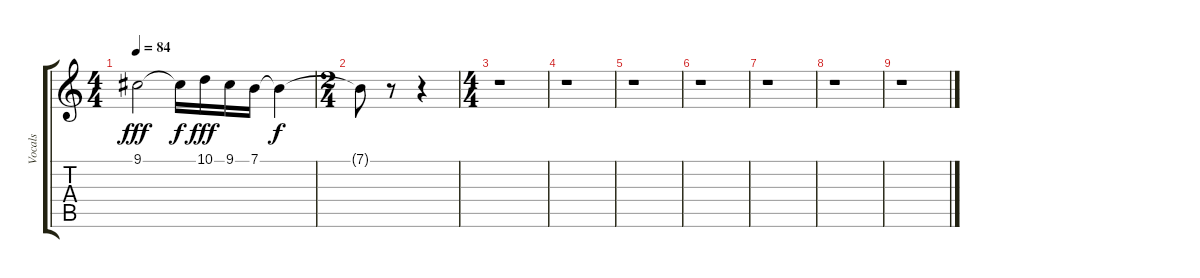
\track ("Vocals" "Vocals") {instrument lead6voice}
\staff {score tabs}
\tuning (E4 B3 G3 D3 A2 E2) {hide}
\ts (4 4)
\tempo 84
\clef g2
\ks c
9.1.2{dy fff} 9.1{t}.16{dy f} 10.1.16{dy fff} 9.1.16 7.1.16 7.1{t}.4{dy f} |
\ts (2 4)
7.1{t}.8 r.8 r.4 |
\ts (4 4)
r.1 |
r.1 |
r.1 |
r.1 |
r.1 |
r.1 |
r.1
